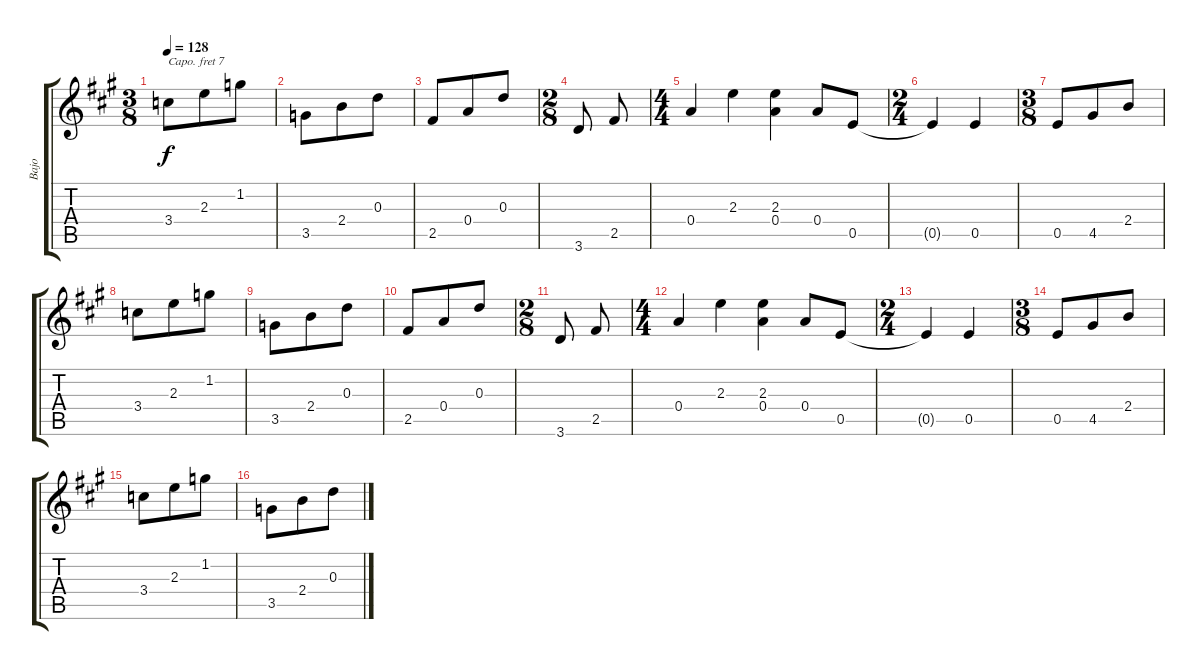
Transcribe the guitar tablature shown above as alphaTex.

\track ("Bajo " "Bajo ") {instrument acousticguitarsteel}
\staff {score tabs}
\capo 7
\tuning (E4 B3 G3 D3 A2 E2) {hide}
\ts (3 8)
\tempo 128
\clef g2
\ks a
3.4.8{dy f} 2.3.8 1.2.8 |
3.5.8 2.4.8 0.3.8 |
2.5.8 0.4.8 0.3.8 |
\ts (2 8)
3.6.8 2.5.8 |
\ts (4 4)
0.4.4 2.3.4 (2.3 0.4).4 0.4.8 0.5.8 |
\ts (2 4)
0.5{t}.4 0.5.4 |
\ts (3 8)
0.5.8 4.5.8 2.4.8 |
3.4.8 2.3.8 1.2.8 |
3.5.8 2.4.8 0.3.8 |
2.5.8 0.4.8 0.3.8 |
\ts (2 8)
3.6.8 2.5.8 |
\ts (4 4)
0.4.4 2.3.4 (2.3 0.4).4 0.4.8 0.5.8 |
\ts (2 4)
0.5{t}.4 0.5.4 |
\ts (3 8)
0.5.8 4.5.8 2.4.8 |
3.4.8 2.3.8 1.2.8 |
3.5.8 2.4.8 0.3.8
